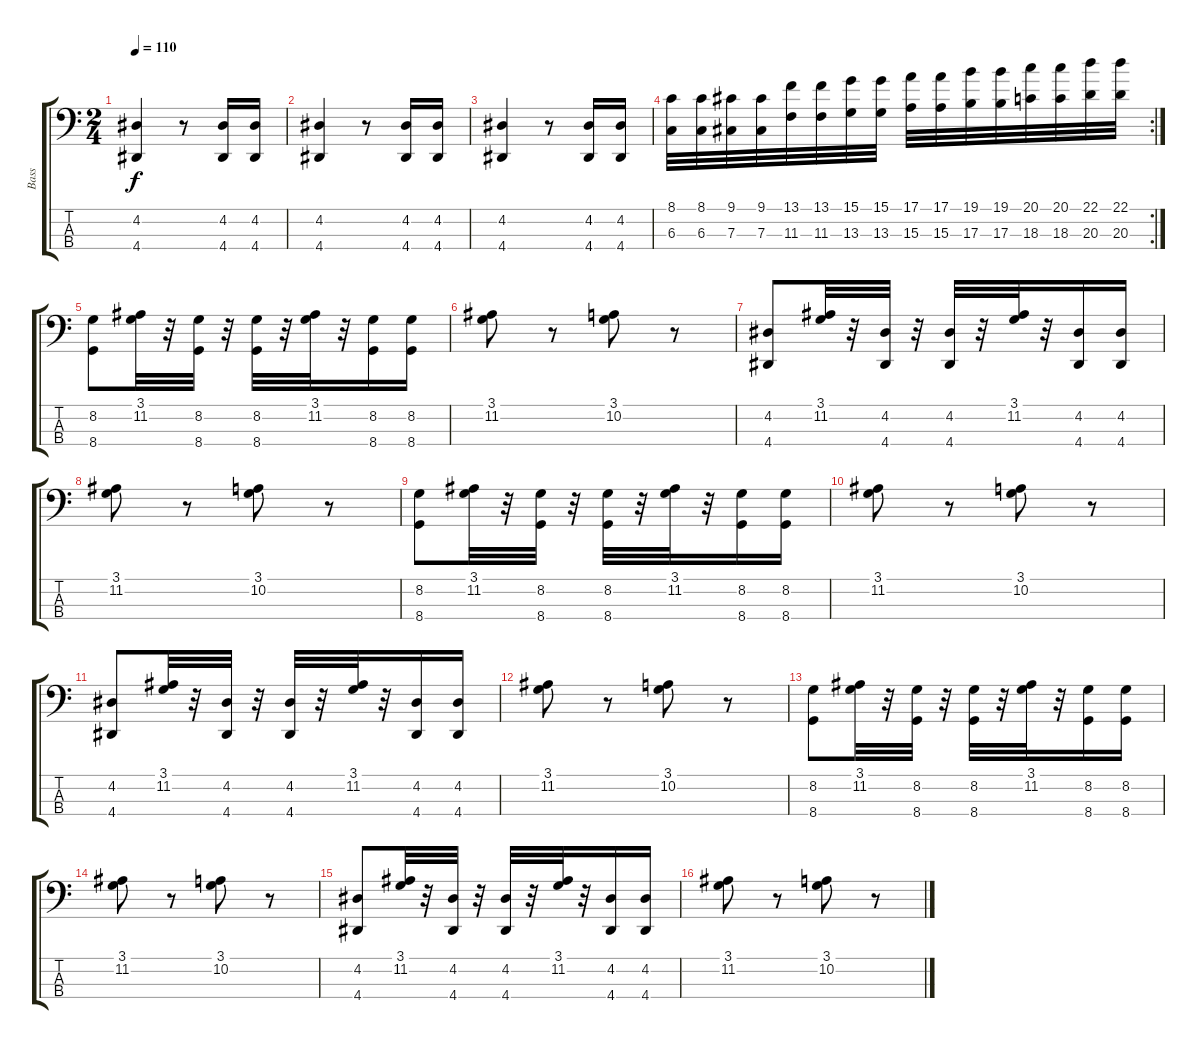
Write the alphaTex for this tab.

\track ("Bass" "Bass") {instrument electricbasspick}
\staff {score tabs}
\tuning (E2 B1 Gb1 B0) {hide}
\ts (2 4)
\tempo 110
\clef f4
\ks c
(4.2 4.4).4{dy f} r.8 (4.2 4.4).16 (4.2 4.4).16 |
(4.2 4.4).4 r.8 (4.2 4.4).16 (4.2 4.4).16 |
(4.2 4.4).4 r.8 (4.2 4.4).16 (4.2 4.4).16 |
\rc 2
(8.1 6.3).32 (8.1 6.3).32 (9.1 7.3).32 (9.1 7.3).32 (13.1 11.3).32 (13.1 11.3).32 (15.1 13.3).32 (15.1 13.3).32 (17.1 15.3).32 (17.1 15.3).32 (19.1 17.3).32 (19.1 17.3).32 (20.1 18.3).32 (20.1 18.3).32 (22.1 20.3).32 (22.1 20.3).32 |
(8.2 8.4).8{instrument electricguitarmuted} (3.1 11.2).32 r.32 (8.2 8.4).32 r.32 (8.2 8.4).32 r.32 (3.1 11.2).32 r.32 (8.2 8.4).16 (8.2 8.4).16 |
(3.1 11.2).8 r.8 (3.1 10.2).8 r.8 |
(4.2 4.4).8 (3.1 11.2).32 r.32 (4.2 4.4).32 r.32 (4.2 4.4).32 r.32 (3.1 11.2).32 r.32 (4.2 4.4).16 (4.2 4.4).16 |
(3.1 11.2).8 r.8 (3.1 10.2).8 r.8 |
(8.2 8.4).8 (3.1 11.2).32 r.32 (8.2 8.4).32 r.32 (8.2 8.4).32 r.32 (3.1 11.2).32 r.32 (8.2 8.4).16 (8.2 8.4).16 |
(3.1 11.2).8 r.8 (3.1 10.2).8 r.8 |
(4.2 4.4).8 (3.1 11.2).32 r.32 (4.2 4.4).32 r.32 (4.2 4.4).32 r.32 (3.1 11.2).32 r.32 (4.2 4.4).16 (4.2 4.4).16 |
(3.1 11.2).8 r.8 (3.1 10.2).8 r.8 |
(8.2 8.4).8 (3.1 11.2).32 r.32 (8.2 8.4).32 r.32 (8.2 8.4).32 r.32 (3.1 11.2).32 r.32 (8.2 8.4).16 (8.2 8.4).16 |
(3.1 11.2).8 r.8 (3.1 10.2).8 r.8 |
(4.2 4.4).8 (3.1 11.2).32 r.32 (4.2 4.4).32 r.32 (4.2 4.4).32 r.32 (3.1 11.2).32 r.32 (4.2 4.4).16 (4.2 4.4).16 |
(3.1 11.2).8 r.8 (3.1 10.2).8 r.8
